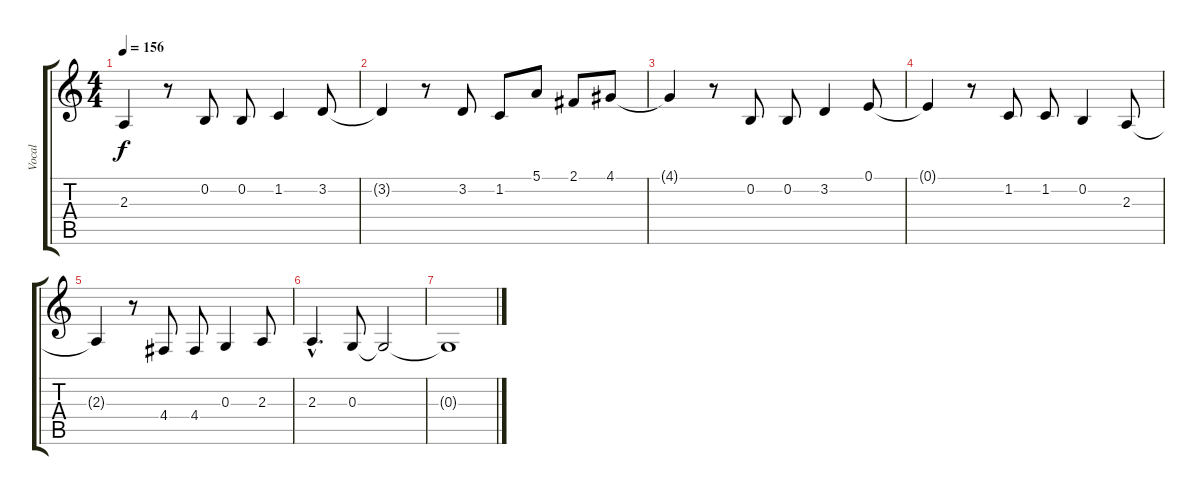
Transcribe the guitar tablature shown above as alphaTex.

\track ("Vocal" "Vocal") {instrument brightacousticpiano}
\staff {score tabs}
\tuning (E4 B3 G3 D3 A2 E2) {hide}
\ts (4 4)
\tempo 156
\clef g2
\ks c
2.3{t}.4{dy f} r.8 0.2.8 0.2.8 1.2.4 3.2.8 |
3.2{t}.4 r.8 3.2.8 1.2.8 5.1.8 2.1.8 4.1.8 |
4.1{t}.4 r.8 0.2.8 0.2.8 3.2.4 0.1.8 |
0.1{t}.4 r.8 1.2.8 1.2.8 0.2.4 2.3.8 |
2.3{t}.4 r.8 4.4.8 4.4.8 0.3.4 2.3.8 |
2.3{hac}.4{d} 0.3.8 0.3{t}.2 |
0.3{t}.1
